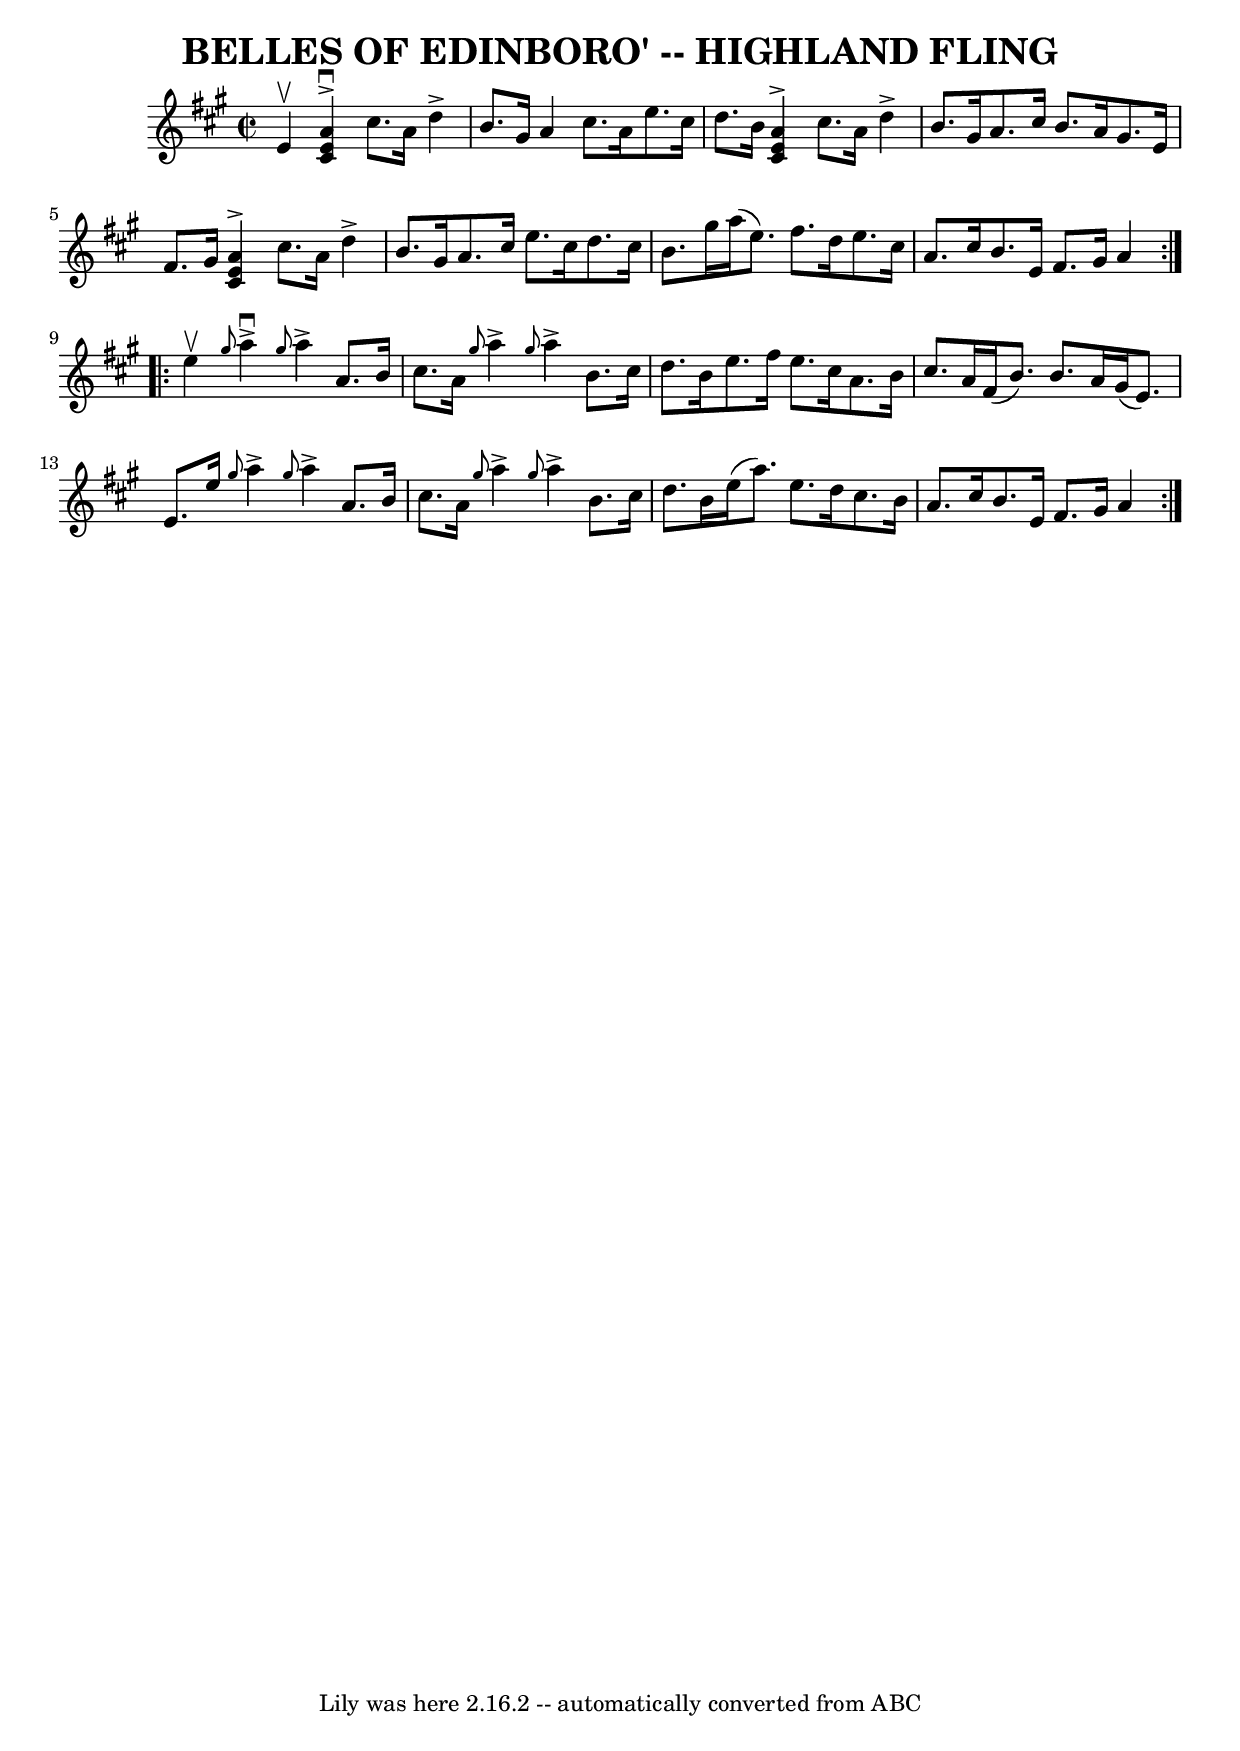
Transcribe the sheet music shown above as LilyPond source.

\version "2.16.2"
\include "Mammoth.ily"
\header {
  %% book = "Ryan's Mammoth Collection of Fiddle Tunes"
  composer = ""
  crossRefNumber = "1"
  footnotes = ""
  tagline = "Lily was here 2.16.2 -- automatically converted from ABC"
  title = "BELLES OF EDINBORO' -- HIGHLAND FLING"

}
voicedefault =  {



  \repeat volta 2 {

    \override Staff.TimeSignature #'style = #'C
    \time 2/2 
    \key a \major % %slurgraces 1
    e'4^\upbow       |
    << a'4^\downbow^\accent e'4 cis'4   >> 
    cis''8. a'16 d''4^\accent b'8. gis'16    |
    a'4 cis''8.  
    a'16 e''8. cis''16 d''8. b'16    |
    << a'4^\accent   
       e'4 cis'4   >> cis''8. a'16 d''4^\accent b'8. gis'16    |
    
    a'8. cis''16 b'8. a'16 gis'8. e'16 fis'8. gis'16    
    |
    |
    << a'4^\accent e'4 cis'4   >> cis''8. a'16   
    d''4^\accent b'8. gis'16    |
    a'8. cis''16 e''8.    
    cis''16 d''8. cis''16 b'8. gis''16    |
    a''16 (e''8.  
    -) fis''8. d''16 e''8. cis''16 a'8. cis''16    |
    b'8. 
    e'16 fis'8. gis'16 a'4    
  }     
  \repeat volta 2 {
    e''4^\upbow    
    |
    \grace { gis''8  
	   } a''4^\downbow^\accent \grace { gis''8  

					  } a''4^\accent a'8. b'16 cis''8. a'16    |
    \grace {    
      gis''8  
    } a''4^\accent \grace { gis''8  
			  } a''4^\accent b'8.    
    cis''16 d''8. b'16    |
    e''8. fis''16 e''8. cis''16    
    a'8. b'16 cis''8. a'16    |
    fis'16 (b'8.) b'8.    
    a'16 gis'16 (e'8.) e'8. e''16    |
    |
    \grace {   
      gis''8  
    } a''4^\accent \grace { gis''8  
			  } a''4^\accent a'8. b'16 
    cis''8. a'16    |
    \grace { gis''8  
	   } a''4^\accent \grace {   
	     gis''8  
	   } a''4^\accent b'8. cis''16 d''8. b'16    |
    
    e''16 (a''8.) e''8. d''16 cis''8. b'16 a'8. cis''16    
    |
    b'8. e'16 fis'8. gis'16 a'4    
  }   

}

\score{
  <<

    \context Staff="default"
    {
      \voicedefault 
      
    }

  >>
  \layout {
    
  }
  \midi {
  }

}
